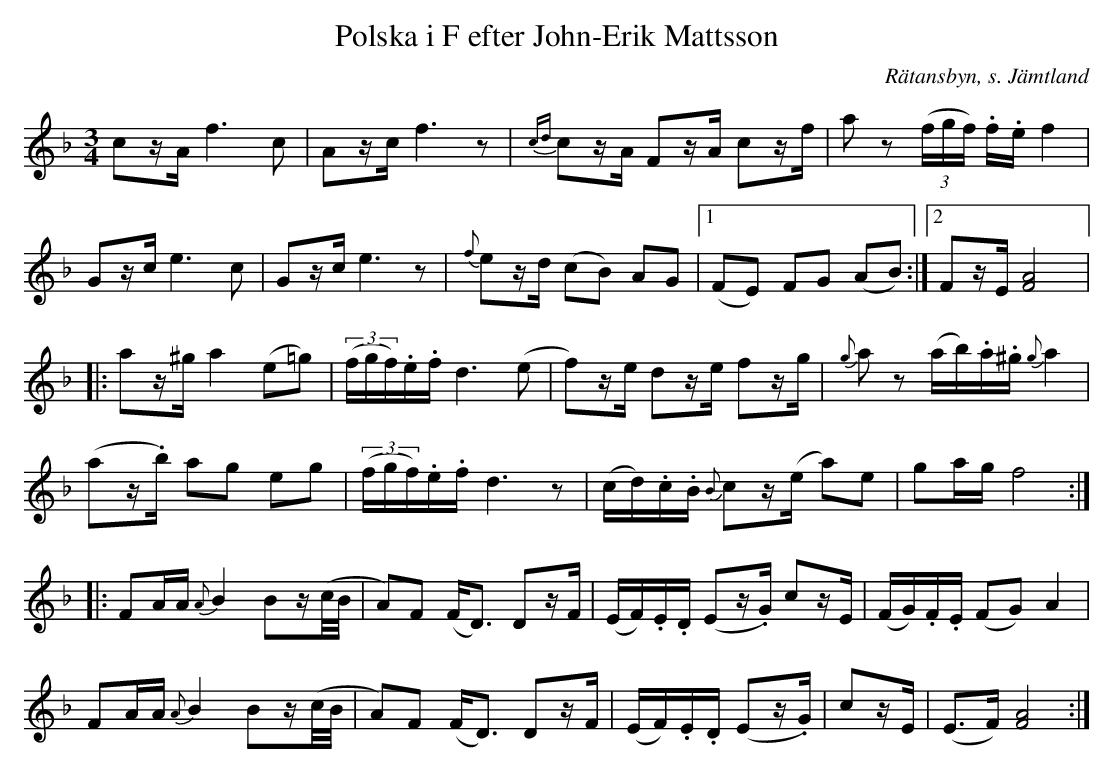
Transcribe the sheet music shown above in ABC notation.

X:1
T:Polska i F efter John-Erik Mattsson
O:Rätansbyn, s. Jämtland
M:3/4
L:1/8
K:F
cz/A/ f3 c|Az/c/ f3 z|{cd}cz/A/ Fz/A/ cz/f/|az (3(f/g/f/) .f/.e/ f2|!
Gz/c/ e3 c|Gz/c/ e3z|{f}ez/d/ (cB) AG|[1(FE) FG (AB):|[2Fz/E/ [F4A4]|:!
az/^g/ a2 (e=g)|((3f/g/f/).e/.f/ d3 (e|f)z/e/ dz/e/ fz/g/|{g}a z (a/b/).a/.^g/ {g}a2|!
(az/.b/) ag eg|((3f/g/f/).e/.f/ d3 z|(c/d/).c/.B/ {B}cz/(e/ a)e|ga/g/ f4::!
FA/A/ {A}B2 Bz/(c/4B/4|A)F (F<D) Dz/F/|(E/F/).E/.D/ (Ez/.G/) cz/E/|(F/G/).F/.E/ (FG) A2|!
FA/A/ {A}B2 Bz/(c/4B/4|A)F (F<D) Dz/F/|(E/F/).E/.D/ (Ez/.G/)|cz/E/|(E>F) [F4A4]:|]
